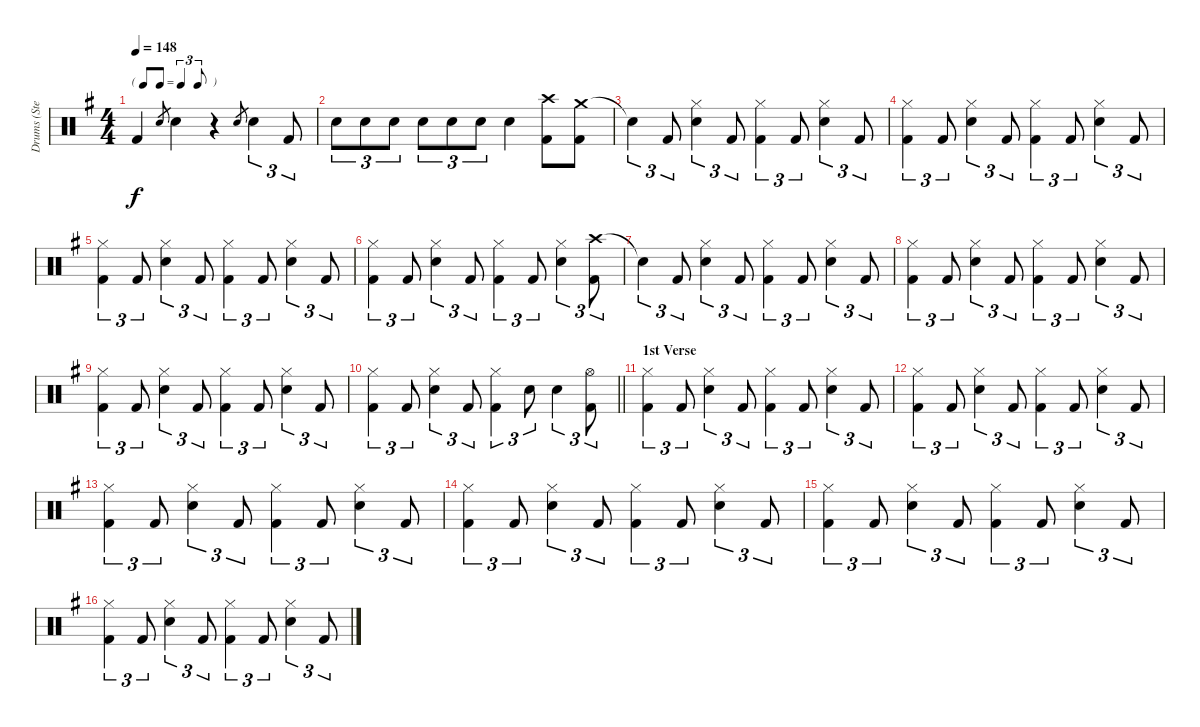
\track ("Drums (Steven)" "Drums (Ste") {instrument percussion}
\staff {score}
\articulation defaults
\ts (4 4)
\tf triplet8th
\tempo 148
\clef neutral
\ks g "Kick (hit) 2".4{dy f} "Snare (hit) 2".8{gr} "Snare (hit) 2".4
r.4 "Snare (hit) 2".8{gr} "Snare (hit) 2".4{tu (3 2)} "Kick (hit) 2".8{tu (3 2)} |
"Snare (hit) 2".8{tu (3 2)} "Snare (hit) 2".8{tu (3 2)} "Snare (hit) 2".8{tu (3 2)} "Snare (hit) 2".8{tu (3 2)} "Snare (hit) 2".8{tu (3 2)} "Snare (hit) 2".8{tu (3 2)} "Snare (hit) 2".4 ("Crash high (hit)" "Kick (hit) 2").8 ("Crash medium (hit)" "Kick (hit) 2").8 |
"Snare (hit)"{t}.4{tu (3 2)} "Kick (hit) 2".8{tu (3 2)} ("Hi-Hat (closed)" "Snare (hit) 2").4{tu (3 2)} "Kick (hit) 2".8{tu (3 2)} ("Hi-Hat (closed)" "Kick (hit) 2").4{tu (3 2)} "Kick (hit) 2".8{tu (3 2)} ("Hi-Hat (closed)" "Snare (hit) 2").4{tu (3 2)} "Kick (hit) 2".8{tu (3 2)} |
("Hi-Hat (closed)" "Kick (hit) 2").4{tu (3 2)} "Kick (hit) 2".8{tu (3 2)} ("Hi-Hat (closed)" "Snare (hit) 2").4{tu (3 2)} "Kick (hit) 2".8{tu (3 2)} ("Hi-Hat (closed)" "Kick (hit) 2").4{tu (3 2)} "Kick (hit) 2".8{tu (3 2)} ("Hi-Hat (closed)" "Snare (hit) 2").4{tu (3 2)} "Kick (hit) 2".8{tu (3 2)} |
("Hi-Hat (closed)" "Kick (hit) 2").4{tu (3 2)} "Kick (hit) 2".8{tu (3 2)} ("Hi-Hat (closed)" "Snare (hit) 2").4{tu (3 2)} "Kick (hit) 2".8{tu (3 2)} ("Hi-Hat (closed)" "Kick (hit) 2").4{tu (3 2)} "Kick (hit) 2".8{tu (3 2)} ("Hi-Hat (closed)" "Snare (hit) 2").4{tu (3 2)} "Kick (hit) 2".8{tu (3 2)} |
("Hi-Hat (closed)" "Kick (hit) 2").4{tu (3 2)} "Kick (hit) 2".8{tu (3 2)} ("Hi-Hat (closed)" "Snare (hit) 2").4{tu (3 2)} "Kick (hit) 2".8{tu (3 2)} ("Hi-Hat (closed)" "Kick (hit) 2").4{tu (3 2)} "Kick (hit) 2".8{tu (3 2)} ("Hi-Hat (closed)" "Snare (hit) 2").4{tu (3 2)} ("Crash high (hit)" "Kick (hit) 2").8{tu (3 2)} |
"Snare (hit)"{t}.4{tu (3 2)} "Kick (hit) 2".8{tu (3 2)} ("Hi-Hat (closed)" "Snare (hit) 2").4{tu (3 2)} "Kick (hit) 2".8{tu (3 2)} ("Hi-Hat (closed)" "Kick (hit) 2").4{tu (3 2)} "Kick (hit) 2".8{tu (3 2)} ("Hi-Hat (closed)" "Snare (hit) 2").4{tu (3 2)} "Kick (hit) 2".8{tu (3 2)} |
("Hi-Hat (closed)" "Kick (hit) 2").4{tu (3 2)} "Kick (hit) 2".8{tu (3 2)} ("Hi-Hat (closed)" "Snare (hit) 2").4{tu (3 2)} "Kick (hit) 2".8{tu (3 2)} ("Hi-Hat (closed)" "Kick (hit) 2").4{tu (3 2)} "Kick (hit) 2".8{tu (3 2)} ("Hi-Hat (closed)" "Snare (hit) 2").4{tu (3 2)} "Kick (hit) 2".8{tu (3 2)} |
("Hi-Hat (closed)" "Kick (hit) 2").4{tu (3 2)} "Kick (hit) 2".8{tu (3 2)} ("Hi-Hat (closed)" "Snare (hit) 2").4{tu (3 2)} "Kick (hit) 2".8{tu (3 2)} ("Hi-Hat (closed)" "Kick (hit) 2").4{tu (3 2)} "Kick (hit) 2".8{tu (3 2)} ("Hi-Hat (closed)" "Snare (hit) 2").4{tu (3 2)} "Kick (hit) 2".8{tu (3 2)} |
\barLineRight lightlight
("Hi-Hat (closed)" "Kick (hit) 2").4{tu (3 2)} "Kick (hit) 2".8{tu (3 2)} ("Hi-Hat (closed)" "Snare (hit) 2").4{tu (3 2)} "Kick (hit) 2".8{tu (3 2)} ("Hi-Hat (closed)" "Kick (hit) 2").4{tu (3 2)} "Snare (hit) 2".8{tu (3 2)} "Snare (hit) 2".4{tu (3 2)} ("Hi-Hat (open)" "Kick (hit) 2").8{tu (3 2)} |
\section ("" "1st Verse")
("Hi-Hat (closed)" "Kick (hit) 2").4{tu (3 2)} "Kick (hit) 2".8{tu (3 2)} ("Hi-Hat (closed)" "Snare (hit) 2").4{tu (3 2)} "Kick (hit) 2".8{tu (3 2)} ("Hi-Hat (closed)" "Kick (hit) 2").4{tu (3 2)} "Kick (hit) 2".8{tu (3 2)} ("Hi-Hat (closed)" "Snare (hit) 2").4{tu (3 2)} "Kick (hit) 2".8{tu (3 2)} |
("Hi-Hat (closed)" "Kick (hit) 2").4{tu (3 2)} "Kick (hit) 2".8{tu (3 2)} ("Hi-Hat (closed)" "Snare (hit) 2").4{tu (3 2)} "Kick (hit) 2".8{tu (3 2)} ("Hi-Hat (closed)" "Kick (hit) 2").4{tu (3 2)} "Kick (hit) 2".8{tu (3 2)} ("Hi-Hat (closed)" "Snare (hit) 2").4{tu (3 2)} "Kick (hit) 2".8{tu (3 2)} |
("Hi-Hat (closed)" "Kick (hit) 2").4{tu (3 2)} "Kick (hit) 2".8{tu (3 2)} ("Hi-Hat (closed)" "Snare (hit) 2").4{tu (3 2)} "Kick (hit) 2".8{tu (3 2)} ("Hi-Hat (closed)" "Kick (hit) 2").4{tu (3 2)} "Kick (hit) 2".8{tu (3 2)} ("Hi-Hat (closed)" "Snare (hit) 2").4{tu (3 2)} "Kick (hit) 2".8{tu (3 2)} |
("Hi-Hat (closed)" "Kick (hit) 2").4{tu (3 2)} "Kick (hit) 2".8{tu (3 2)} ("Hi-Hat (closed)" "Snare (hit) 2").4{tu (3 2)} "Kick (hit) 2".8{tu (3 2)} ("Hi-Hat (closed)" "Kick (hit) 2").4{tu (3 2)} "Kick (hit) 2".8{tu (3 2)} ("Hi-Hat (closed)" "Snare (hit) 2").4{tu (3 2)} "Kick (hit) 2".8{tu (3 2)} |
("Hi-Hat (closed)" "Kick (hit) 2").4{tu (3 2)} "Kick (hit) 2".8{tu (3 2)} ("Hi-Hat (closed)" "Snare (hit) 2").4{tu (3 2)} "Kick (hit) 2".8{tu (3 2)} ("Hi-Hat (closed)" "Kick (hit) 2").4{tu (3 2)} "Kick (hit) 2".8{tu (3 2)} ("Hi-Hat (closed)" "Snare (hit) 2").4{tu (3 2)} "Kick (hit) 2".8{tu (3 2)} |
("Hi-Hat (closed)" "Kick (hit) 2").4{tu (3 2)} "Kick (hit) 2".8{tu (3 2)} ("Hi-Hat (closed)" "Snare (hit) 2").4{tu (3 2)} "Kick (hit) 2".8{tu (3 2)} ("Hi-Hat (closed)" "Kick (hit) 2").4{tu (3 2)} "Kick (hit) 2".8{tu (3 2)} ("Hi-Hat (closed)" "Snare (hit) 2").4{tu (3 2)} "Kick (hit) 2".8{tu (3 2)}
